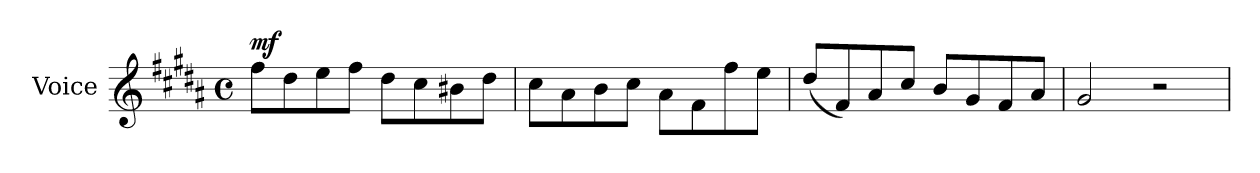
**kern	**dynam
*part1	*part1
*staff1	*staff1
*I"Voice	*
*I'Voice	*
*clefG2	*
*k[f#c#g#d#a#]	*
*M4/4	*
*met(c)	*
=1	=1
!	!LO:DY:a
8ff#\L	mf
8dd#\	.
8ee\	.
8ff#\J	.
8dd#\L	.
8cc#\	.
8b#X\	.
8dd#\J	.
=2	=2
8cc#\L	.
8a#\	.
8b\	.
8cc#\J	.
8a#\L	.
8f#\	.
8ff#\	.
8ee\J	.
=3	=3
(>8dd#/L	.
8f#/)	.
8a#/	.
8cc#/J	.
8b/L	.
8g#/	.
8f#/	.
8a#/J	.
=4	=4
2g#/	.
2rcc	.
=	=
*-	*-
